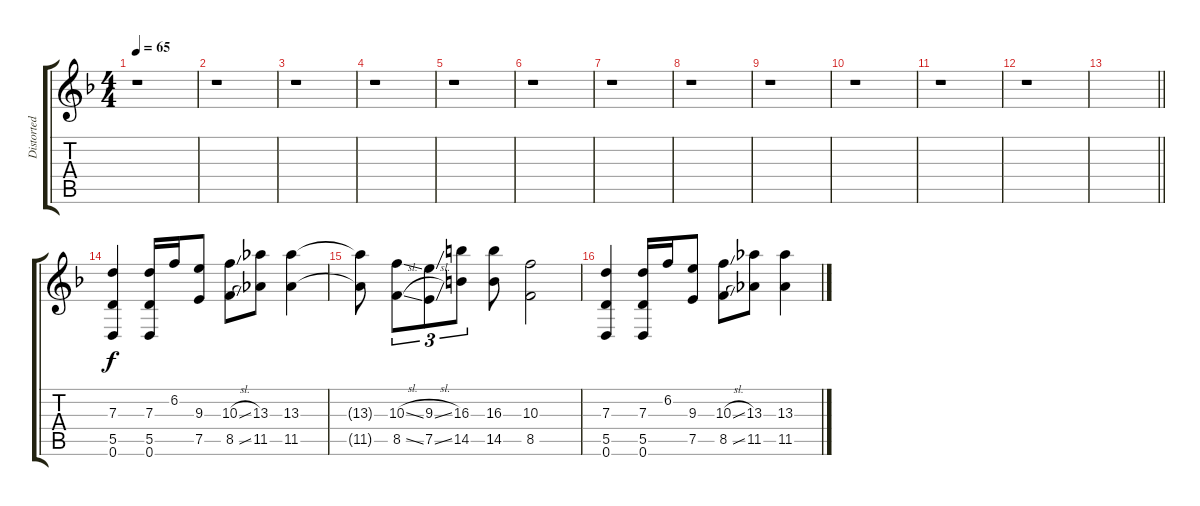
\track ("Distorted Guitar 1" "Distorted ") {instrument distortionguitar}
\staff {score tabs}
\tuning (E4 B3 G3 D3 A2 D2) {hide}
\ts (4 4)
\tempo 65
\clef g2
\ks f
r.1{dy f} |
r.1 |
r.1 |
r.1 |
r.1 |
r.1 |
r.1 |
r.1 |
r.1 |
r.1 |
r.1 |
r.1 |
\barLineRight lightlight
|
(7.3 5.5 0.6).4 (7.3 5.5 0.6).16 6.2.16 (9.3 7.5).8 (10.3{sl} 8.5{sl}).8 (13.3 11.5).8 (13.3 11.5).4 |
(13.3{t} 11.5{t}).8 (10.3{sl} 8.5{sl}).8{tu (3 2)} (9.3{sl} 7.5{sl}).8{tu (3 2)} (16.3 14.5).8{tu (3 2)} (16.3 14.5).8 (10.3 8.5).2 |
(7.3 5.5 0.6).4 (7.3 5.5 0.6).16 6.2.16 (9.3 7.5).8 (10.3{sl} 8.5{sl}).8 (13.3 11.5).8 (13.3 11.5).4
